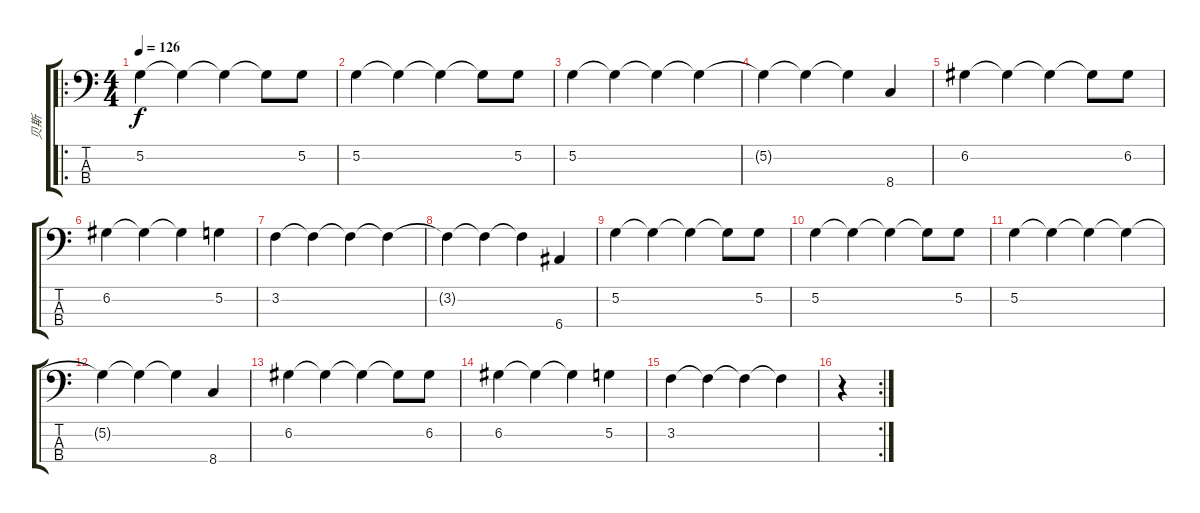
\track ("贝斯" "贝斯") {instrument electricbassfinger}
\staff {score tabs}
\tuning (G2 D2 A1 E1) {hide}
\ro
\ts (4 4)
\tempo 126
\clef f4
\ks c
5.2.4{dy f} 5.2{t}.4 5.2{t}.4 5.2{t}.8 5.2.8 |
5.2.4 5.2{t}.4 5.2{t}.4 5.2{t}.8 5.2.8 |
5.2.4 5.2{t}.4 5.2{t}.4 5.2{t}.4 |
5.2{t}.4 5.2{t}.4 5.2{t}.4 8.4.4 |
6.2.4 6.2{t}.4 6.2{t}.4 6.2{t}.8 6.2.8 |
6.2.4 6.2{t}.4 6.2{t}.4 5.2.4 |
3.2.4 3.2{t}.4 3.2{t}.4 3.2{t}.4 |
3.2{t}.4 3.2{t}.4 3.2{t}.4 6.4.4 |
5.2.4 5.2{t}.4 5.2{t}.4 5.2{t}.8 5.2.8 |
5.2.4 5.2{t}.4 5.2{t}.4 5.2{t}.8 5.2.8 |
5.2.4 5.2{t}.4 5.2{t}.4 5.2{t}.4 |
5.2{t}.4 5.2{t}.4 5.2{t}.4 8.4.4 |
6.2.4 6.2{t}.4 6.2{t}.4 6.2{t}.8 6.2.8 |
6.2.4 6.2{t}.4 6.2{t}.4 5.2.4 |
3.2.4 3.2{t}.4 3.2{t}.4 3.2{t}.4 |
\rc 2
r.4
